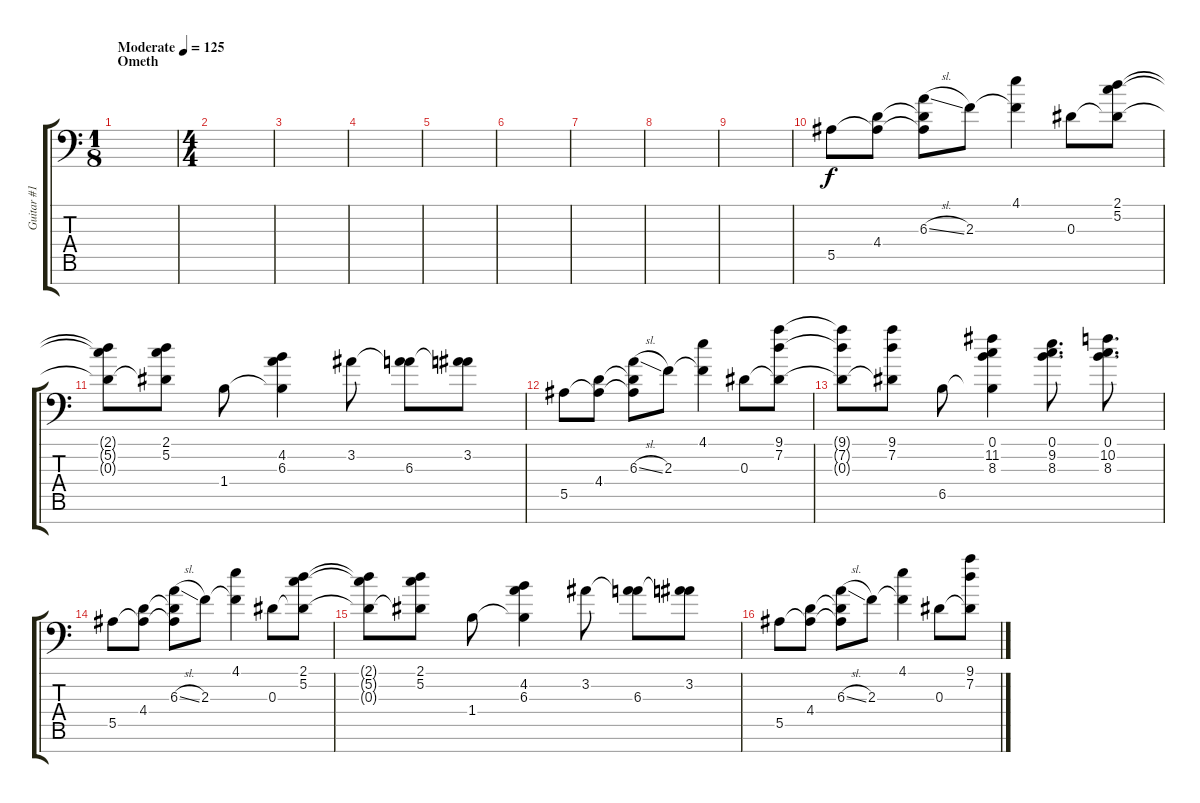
\track ("Guitar #1" "Guitar #1") {instrument distortionguitar}
\staff {score tabs}
\tuning (C4 G3 Eb3 Bb2 F2 C2 G1) {hide}
\ts (1 8)
\section ("" "Ometh")
\tempo (125 "Moderate")
\clef f4
\ks c
|
\ts (4 4)
|
|
|
|
|
|
|
|
5.5.8{instrument electricguitarjazz} (4.4 5.5{t}).8 (6.3{sl} 4.4{t} 5.5{t}).8 2.3.8 (4.1 2.3{t}).4 0.3.8 (2.1 5.2 0.3{t}).8 |
(2.1{t} 5.2{t} 0.3{t}).8 (2.1 5.2 0.3{t}).8 1.4.8 (4.2 6.3 1.4{t}).4 3.2.8 (3.2{t} 6.3).8 (3.2 6.3{t}).8 |
5.5.8 (4.4 5.5{t}).8 (6.3{sl} 4.4{t} 5.5{t}).8 2.3.8 (4.1 2.3{t}).4 0.3.8 (9.1 7.2 0.3{t}).8 |
(9.1{t} 7.2{t} 0.3{t}).8 (9.1 7.2 0.3{t}).8 6.5.8 (0.1 11.2 8.3 6.5{t}).4 (0.1 9.2 8.3).8{d} (0.1 10.2 8.3).8{d} |
5.5.8 (4.4 5.5{t}).8 (6.3{sl} 4.4{t} 5.5{t}).8 2.3.8 (4.1 2.3{t}).4 0.3.8 (2.1 5.2 0.3{t}).8 |
(2.1{t} 5.2{t} 0.3{t}).8 (2.1 5.2 0.3{t}).8 1.4.8 (4.2 6.3 1.4{t}).4 3.2.8 (3.2{t} 6.3).8 (3.2 6.3{t}).8 |
5.5.8 (4.4 5.5{t}).8 (6.3{sl} 4.4{t} 5.5{t}).8 2.3.8 (4.1 2.3{t}).4 0.3.8 (9.1 7.2 0.3{t}).8
